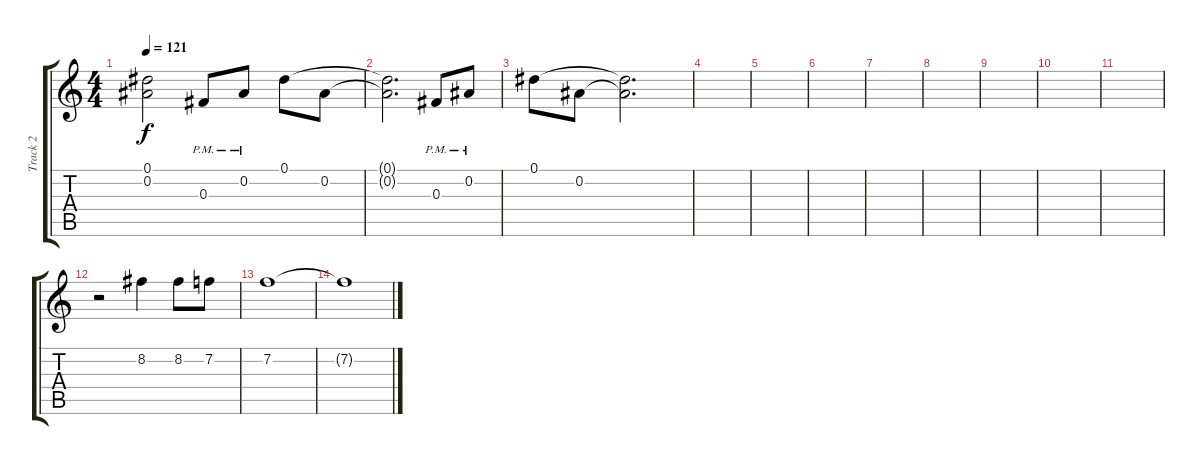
\track ("Track 2" "Track 2") {instrument overdrivenguitar}
\staff {score tabs}
\tuning (Eb4 Bb3 Gb3 Db3 Ab2 Eb2) {hide}
\ts (4 4)
\tempo 121
\clef g2
\ks c
(0.1{t} 0.2{t}).2{dy f} 0.3{pm}.8 0.2{pm}.8 0.1.8 0.2.8 |
(0.1{t} 0.2{t}).2{d} 0.3{pm}.8 0.2{pm}.8 |
0.1.8 0.2.8 (0.1{t} 0.2{t}).2{d} |
|
|
|
|
|
|
|
|
r.2 8.2.4 8.2.8 7.2.8 |
7.2.1 |
7.2{t}.1
